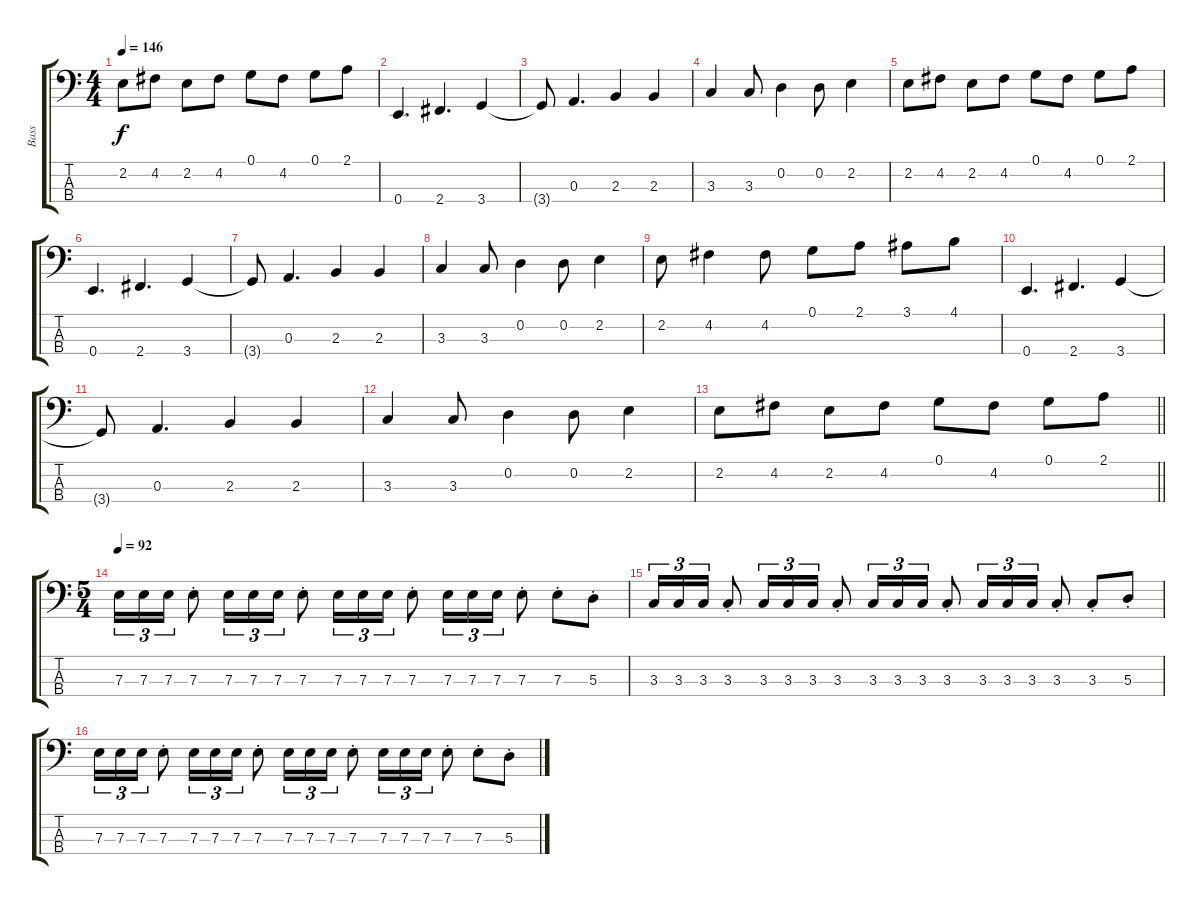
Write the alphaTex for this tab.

\track ("Bass" "Bass") {instrument electricbasspick}
\staff {score tabs}
\tuning (G2 D2 A1 E1) {hide}
\ts (4 4)
\tempo 146
\clef f4
\ks c
2.2.8{dy f} 4.2.8 2.2.8 4.2.8 0.1.8 4.2.8 0.1.8 2.1.8 |
0.4.4{d} 2.4.4{d} 3.4.4 |
3.4{t}.8 0.3.4{d} 2.3.4 2.3.4 |
3.3.4 3.3.8 0.2.4 0.2.8 2.2.4 |
2.2.8 4.2.8 2.2.8 4.2.8 0.1.8 4.2.8 0.1.8 2.1.8 |
0.4.4{d} 2.4.4{d} 3.4.4 |
3.4{t}.8 0.3.4{d} 2.3.4 2.3.4 |
3.3.4 3.3.8 0.2.4 0.2.8 2.2.4 |
2.2.8 4.2.4 4.2.8 0.1.8 2.1.8 3.1.8 4.1.8 |
0.4.4{d} 2.4.4{d} 3.4.4 |
3.4{t}.8 0.3.4{d} 2.3.4 2.3.4 |
3.3.4 3.3.8 0.2.4 0.2.8 2.2.4 |
\barLineRight lightlight
2.2.8 4.2.8 2.2.8 4.2.8 0.1.8 4.2.8 0.1.8 2.1.8 |
\ts (5 4)
\tempo 92
7.3.16{tu (3 2)} 7.3.16{tu (3 2)} 7.3.16{tu (3 2)} 7.3{st}.8 7.3.16{tu (3 2)} 7.3.16{tu (3 2)} 7.3.16{tu (3 2)} 7.3{st}.8 7.3.16{tu (3 2)} 7.3.16{tu (3 2)} 7.3.16{tu (3 2)} 7.3{st}.8 7.3.16{tu (3 2)} 7.3.16{tu (3 2)} 7.3.16{tu (3 2)} 7.3{st}.8 7.3{st}.8 5.3{st}.8 |
3.3.16{tu (3 2)} 3.3.16{tu (3 2)} 3.3.16{tu (3 2)} 3.3{st}.8 3.3.16{tu (3 2)} 3.3.16{tu (3 2)} 3.3.16{tu (3 2)} 3.3{st}.8 3.3.16{tu (3 2)} 3.3.16{tu (3 2)} 3.3.16{tu (3 2)} 3.3{st}.8 3.3.16{tu (3 2)} 3.3.16{tu (3 2)} 3.3.16{tu (3 2)} 3.3{st}.8 3.3{st}.8 5.3{st}.8 |
7.3.16{tu (3 2)} 7.3.16{tu (3 2)} 7.3.16{tu (3 2)} 7.3{st}.8 7.3.16{tu (3 2)} 7.3.16{tu (3 2)} 7.3.16{tu (3 2)} 7.3{st}.8 7.3.16{tu (3 2)} 7.3.16{tu (3 2)} 7.3.16{tu (3 2)} 7.3{st}.8 7.3.16{tu (3 2)} 7.3.16{tu (3 2)} 7.3.16{tu (3 2)} 7.3{st}.8 7.3{st}.8 5.3{st}.8
